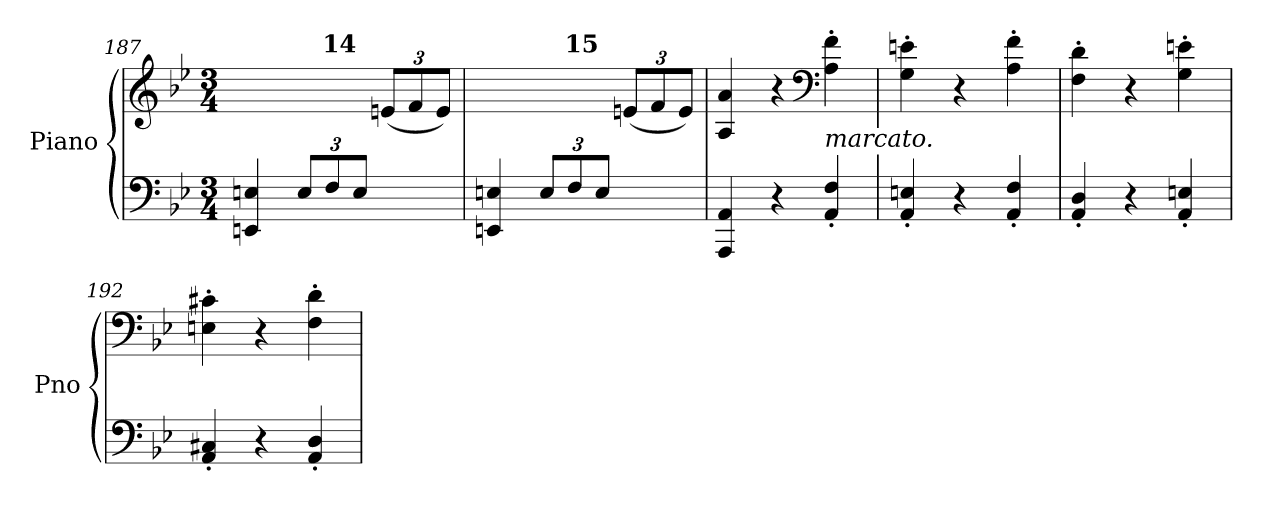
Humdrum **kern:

**kern	**kern
*part1	*part1
*staff2	*staff1
*I"Piano	*
*I'Pno	*
*clefF4	*clefG2
*k[b-e-]	*k[b-e-]
*B-:	*B-:
*M3/4	*M3/4
!!LO:REH:place=s1:a:B:enc=none:fs=7.7:t=14:qo=1.5
=187	=187
4EEn/ 4En/	4ryy
12E/L	4ryy
12F/	.
12E/J	.
4ryy	(<12en/L
.	12f/
.	12e/J)
!!LO:LB:g=z
!!LO:REH:place=s1:a:B:enc=none:fs=7.7:t=15:qo=1.5
=188	=188
4EEn/ 4En/	4ryy
12E/L	4ryy
12F/	.
12E/J	.
4ryy	(<12en/L
.	12f/
.	12e/J)
=189	=189
4AAA/ 4AA/	4A/ 4a/
4r	4r
*	*clefF4
!LO:TX:a:i:t=marcato.	!
4AA/'< 4F/'<	4A\'> 4f\'>
=190	=190
4AA/'< 4En/'<	4G\'> 4en\'>
4r	4r
4AA/'< 4F/'<	4A\'> 4f\'>
=191	=191
4AA/'< 4D/'<	4F\'> 4d\'>
4r	4r
4AA/'< 4En/'<	4G\'> 4en\'>
=192	=192
4AA/'< 4C#X/'<	4En\'> 4c#X\'>
4r	4r
4AA/'< 4D/'<	4F\'> 4d\'>
=	=
*-	*-
